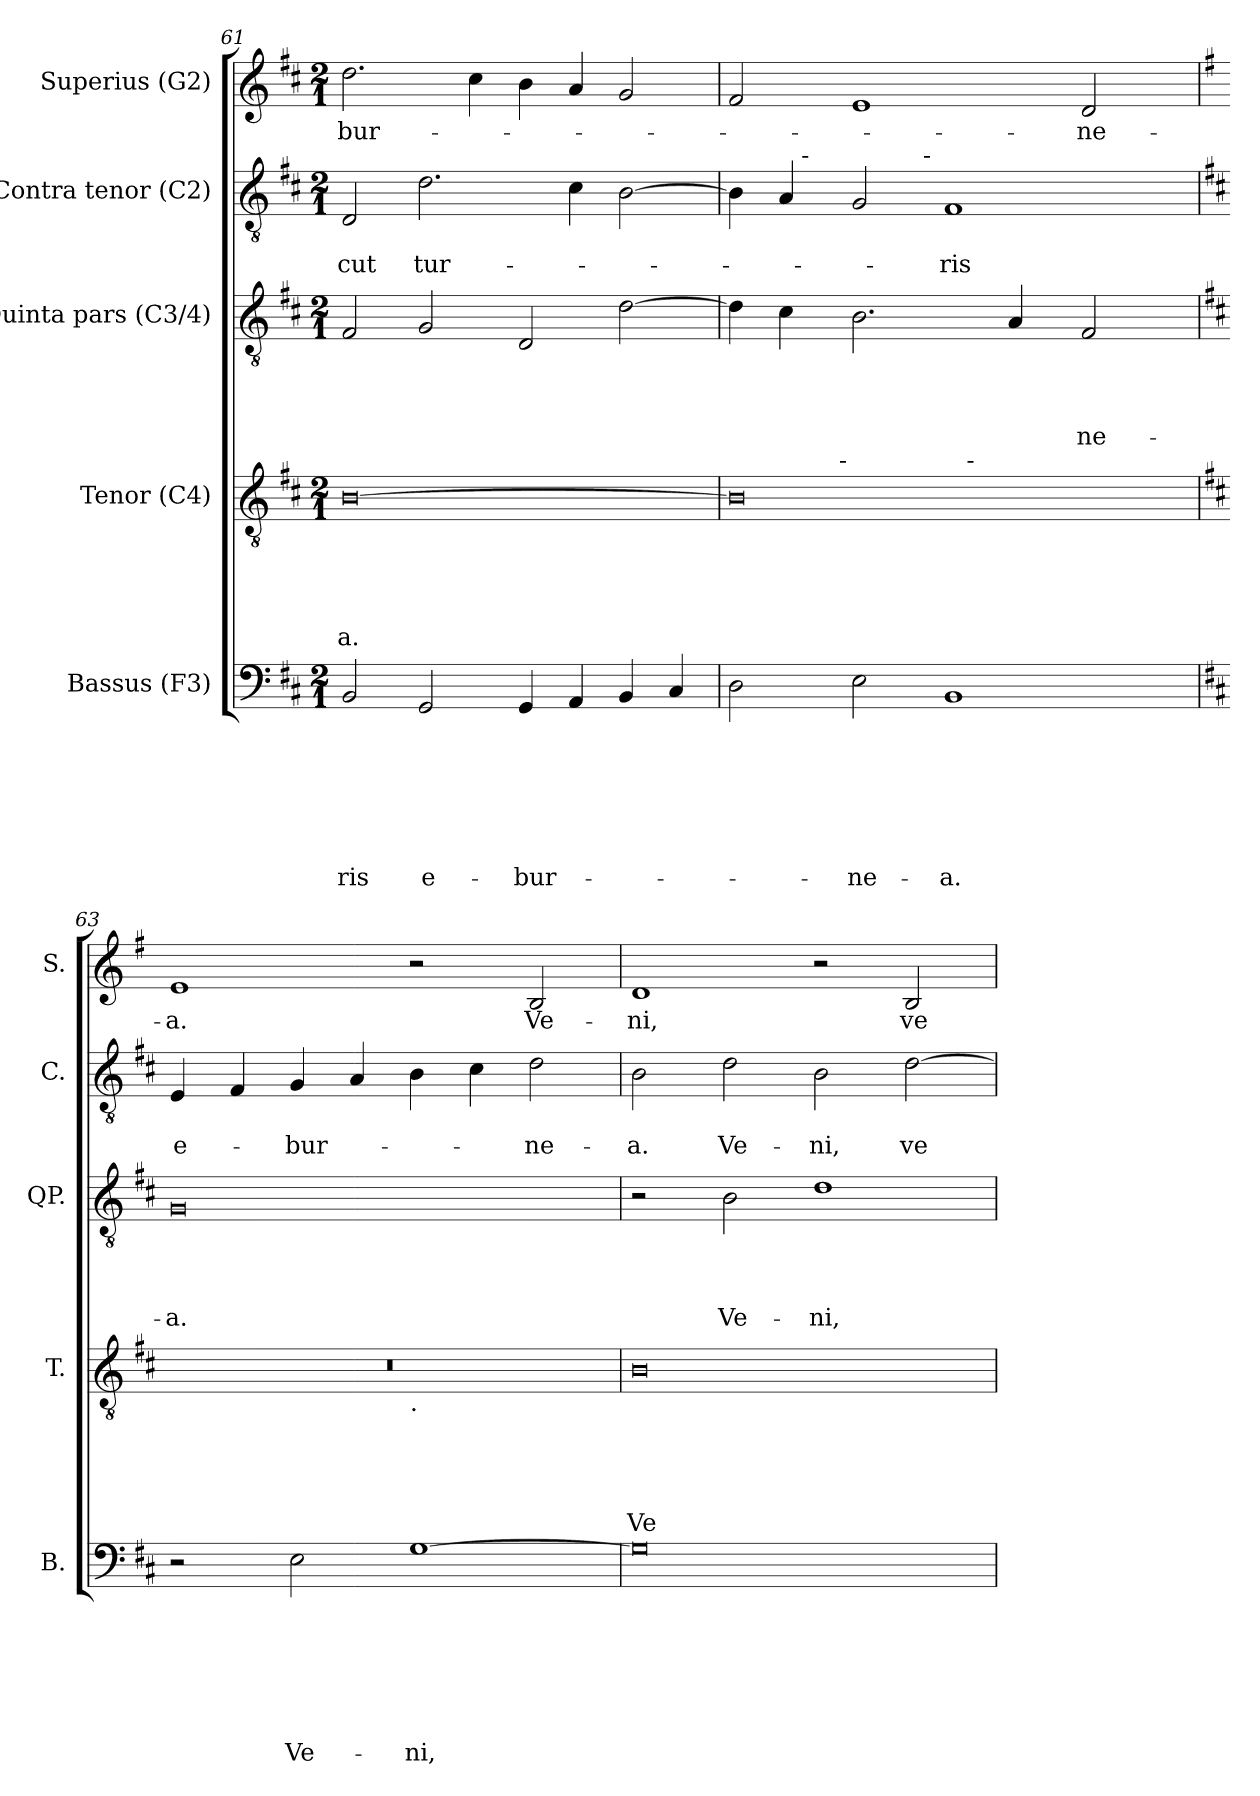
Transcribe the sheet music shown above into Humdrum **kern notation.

**kern	**text	**text	**text	**text	**text	**text	**text	**kern	**text	**text	**text	**text	**text	**kern	**text	**text	**text	**text	**kern	**text	**text	**kern	**text
*part5	*part5	*part5	*part5	*part5	*part5	*part5	*part5	*part4	*part4	*part4	*part4	*part4	*part4	*part3	*part3	*part3	*part3	*part3	*part2	*part2	*part2	*part1	*part1
*staff5	*staff5	*staff5	*staff5	*staff5	*staff5	*staff5	*staff5	*staff4	*staff4	*staff4	*staff4	*staff4	*staff4	*staff3	*staff3	*staff3	*staff3	*staff3	*staff2	*staff2	*staff2	*staff1	*staff1
*I"Bassus (F3)	*	*	*	*	*	*	*	*I"Tenor (C4)	*	*	*	*	*	*I"Quinta pars (C3/4)	*	*	*	*	*I"Contra tenor (C2)	*	*	*I"Superius (G2)	*
*I'B.	*	*	*	*	*	*	*	*I'T.	*	*	*	*	*	*I'QP.	*	*	*	*	*I'C.	*	*	*I'S.	*
*clefF4	*	*	*	*	*	*	*	*clefGv2	*	*	*	*	*	*clefGv2	*	*	*	*	*clefGv2	*	*	*clefG2	*
*k[f#c#]	*	*	*	*	*	*	*	*k[f#c#]	*	*	*	*	*	*k[f#c#]	*	*	*	*	*k[f#c#]	*	*	*k[f#c#]	*
*D:	*	*	*	*	*	*	*	*D:	*	*	*	*	*	*D:	*	*	*	*	*D:	*	*	*D:	*
*M2/1	*	*	*	*	*	*	*	*M2/1	*	*	*	*	*	*M2/1	*	*	*	*	*M2/1	*	*	*M2/1	*
=61	=61	=61	=61	=61	=61	=61	=61	=61	=61	=61	=61	=61	=61	=61	=61	=61	=61	=61	=61	=61	=61	=61	=61
!	!	!	!	!	!	!	!LO:LY:b	!	!	!	!	!	!LO:LY:b:rj	!	!	!	!	!	!	!	!LO:LY:b	!	!LO:LY:b
2BB/	.	.	.	.	.	.	-ris	[>0B	.	.	.	.	-a.	2F#/	.	.	.	.	2D/	.	-cut	2.dd\	-bur-
!	!	!	!	!	!	!	!LO:LY:b	!	!	!	!	!	!	!	!	!	!	!	!	!	!LO:LY:b	!	!
2GG/	.	.	.	.	.	.	e-	.	.	.	.	.	.	2G/	.	.	.	.	2.d\	.	tur-	.	.
.	.	.	.	.	.	.	.	.	.	.	.	.	.	.	.	.	.	.	.	.	.	4cc#\	.
!	!	!	!	!	!	!	!LO:LY:b	!	!	!	!	!	!	!	!	!	!	!	!	!	!	!	!
4GG/	.	.	.	.	.	.	-bur-	.	.	.	.	.	.	2D/	.	.	.	.	.	.	.	4b\	.
4AA/	.	.	.	.	.	.	.	.	.	.	.	.	.	.	.	.	.	.	4c#\	.	.	4a/	.
4BB/	.	.	.	.	.	.	.	.	.	.	.	.	.	[>2d\	.	.	.	.	[>2B\	.	.	2g/	.
4C#/	.	.	.	.	.	.	.	.	.	.	.	.	.	.	.	.	.	.	.	.	.	.	.
!!LO:PB:g=z
=62	=62	=62	=62	=62	=62	=62	=62	=62	=62	=62	=62	=62	=62	=62	=62	=62	=62	=62	=62	=62	=62	=62	=62
*	*	*	*	*	*	*	*	*^	*	*	*	*	*	*	*	*	*	*	*^	*	*	*	*
*	*	*	*	*	*	*	*	*	*^	*	*	*	*	*	*	*	*	*	*	*	*^	*	*	*	*
2D\	.	.	.	.	.	.	.	0B]	4...ryy	1ryy	.	.	.	.	.	4d\]	.	.	.	.	4B\]	4ryy	2...ryy	.	.	2f#/	.
.	.	.	.	.	.	.	.	.	.	.	.	.	.	.	.	4c#\	.	.	.	.	4A/	16ryy	.	.	.	.	.
!	!	!	!	!	!	!	!	!	!	!	!	!	!	!	!	!	!	!	!	!	!	!LO:TX:a:t=-	!	!	!	!	!
.	.	.	.	.	.	.	.	.	.	.	.	.	.	.	.	.	.	.	.	.	.	1ryy	.	.	.	.	.
!	!	!	!	!	!	!	!	!	!LO:TX:a:t=-	!	!	!	!	!	!	!	!	!	!	!	!	!	!	!	!	!	!
.	.	.	.	.	.	.	.	.	1ryy	.	.	.	.	.	.	.	.	.	.	.	.	.	.	.	.	.	.
!	!	!	!	!	!	!	!LO:LY:b	!	!	!	!	!	!	!	!	!	!	!	!	!	!	!	!	!	!	!	!
2E\	.	.	.	.	.	.	-ne-	.	.	.	.	.	.	.	.	2.B\	.	.	.	.	2G/	.	.	.	.	1e	.
!	!	!	!	!	!	!	!	!	!	!	!	!	!	!	!	!	!	!	!	!	!	!	!LO:TX:a:t=-	!	!	!	!
.	.	.	.	.	.	.	.	.	.	.	.	.	.	.	.	.	.	.	.	.	.	.	1ryy	.	.	.	.
!	!	!	!	!	!	!	!LO:LY:b	!	!	!	!	!	!	!	!	!	!	!	!	!	!	!	!	!	!LO:LY:b	!	!
1BB	.	.	.	.	.	.	-a.	.	.	16ryy	.	.	.	.	.	.	.	.	.	.	1F#	.	.	.	-ris	.	.
!	!	!	!	!	!	!	!	!	!	!LO:TX:a:t=-	!	!	!	!	!	!	!	!	!	!	!	!	!	!	!	!	!
.	.	.	.	.	.	.	.	.	.	2...ryy	.	.	.	.	.	.	.	.	.	.	.	.	.	.	.	.	.
.	.	.	.	.	.	.	.	.	.	.	.	.	.	.	.	4A/	.	.	.	.	.	.	.	.	.	.	.
.	.	.	.	.	.	.	.	.	.	.	.	.	.	.	.	.	.	.	.	.	.	2ryy	.	.	.	.	.
.	.	.	.	.	.	.	.	.	2ryy	.	.	.	.	.	.	.	.	.	.	.	.	.	.	.	.	.	.
!	!	!	!	!	!	!	!	!	!	!	!	!	!	!	!	!	!	!	!	!LO:LY:b	!	!	!	!	!	!	!LO:LY:b
.	.	.	.	.	.	.	.	.	.	.	.	.	.	.	.	2F#/	.	.	.	-ne-	.	.	.	.	.	2d/	-ne-
.	.	.	.	.	.	.	.	.	.	.	.	.	.	.	.	.	.	.	.	.	.	8.ryy	.	.	.	.	.
.	.	.	.	.	.	.	.	.	.	.	.	.	.	.	.	.	.	.	.	.	.	.	16ryy	.	.	.	.
.	.	.	.	.	.	.	.	.	32ryy	.	.	.	.	.	.	.	.	.	.	.	.	.	.	.	.	.	.
*	*	*	*	*	*	*	*	*v	*v	*v	*	*	*	*	*	*	*	*	*	*	*v	*v	*v	*	*	*	*
=63	=63	=63	=63	=63	=63	=63	=63	=63	=63	=63	=63	=63	=63	=63	=63	=63	=63	=63	=63	=63	=63	=63	=63
*	*	*	*	*	*	*	*	*	*	*	*	*	*	*	*	*	*	*	*	*	*	*k[f#]	*
*	*	*	*	*	*	*	*	*	*	*	*	*	*	*	*	*	*	*	*	*	*	*G:	*
*	*	*	*	*	*	*	*	*^	*	*	*	*	*	*	*	*	*	*	*^	*	*	*	*
*	*	*	*	*	*	*	*	*	*^	*	*	*	*	*	*	*	*	*	*	*	*^	*	*	*	*
!	!	!	!	!	!	!	!	!	!	!	!	!	!	!	!	!	!	!	!	!LO:LY:b:rj	!	!	!	!	!LO:LY:b:rj	!	!LO:LY:b
*	*	*	*	*	*	*	*	*	*v	*v	*	*	*	*	*	*	*	*	*	*	*v	*v	*v	*	*	*	*
2r	.	.	.	.	.	.	.	0r	1ryy	.	.	.	.	.	0G	.	.	.	-a.	4E/	.	e-	1e	-a.
.	.	.	.	.	.	.	.	.	.	.	.	.	.	.	.	.	.	.	.	4F#/	.	.	.	.
!	!	!	!	!	!	!	!LO:LY:b	!	!	!	!	!	!	!	!	!	!	!	!	!	!	!LO:LY:b	!	!
2E\	.	.	.	.	.	.	Ve-	.	.	.	.	.	.	.	.	.	.	.	.	4G/	.	-bur-	.	.
.	.	.	.	.	.	.	.	.	.	.	.	.	.	.	.	.	.	.	.	4A/	.	.	.	.
!	!	!	!	!	!	!	!	!	!LO:TX:b:t=.	!	!	!	!	!	!	!	!	!	!	!	!	!	!	!
!	!	!	!	!	!	!	!LO:LY:b	!	!	!	!	!	!	!	!	!	!	!	!	!	!	!	!	!
[>1G	.	.	.	.	.	.	-ni,	.	1ryy	.	.	.	.	.	.	.	.	.	.	4B\	.	.	2r	.
.	.	.	.	.	.	.	.	.	.	.	.	.	.	.	.	.	.	.	.	4c#\	.	.	.	.
!	!	!	!	!	!	!	!	!	!	!	!	!	!	!	!	!	!	!	!	!	!	!LO:LY:b	!	!LO:LY:b
.	.	.	.	.	.	.	.	.	.	.	.	.	.	.	.	.	.	.	.	2d\	.	-ne-	2B/	Ve-
=64	=64	=64	=64	=64	=64	=64	=64	=64	=64	=64	=64	=64	=64	=64	=64	=64	=64	=64	=64	=64	=64	=64	=64	=64
!	!	!	!	!	!	!	!	!	!	!	!	!	!	!LO:LY:b:rj	!	!	!	!	!	!	!	!LO:LY:b	!	!LO:LY:b
*	*	*	*	*	*	*	*	*v	*v	*	*	*	*	*	*	*	*	*	*	*	*	*	*	*
0G]	.	.	.	.	.	.	.	0B	.	.	.	.	Ve-	2r	.	.	.	.	2B\	.	-a.	1d	-ni,
!	!	!	!	!	!	!	!	!	!	!	!	!	!	!	!	!	!	!LO:LY:b	!	!	!LO:LY:b	!	!
.	.	.	.	.	.	.	.	.	.	.	.	.	.	2B\	.	.	.	Ve-	2d\	.	Ve-	.	.
!	!	!	!	!	!	!	!	!	!	!	!	!	!	!	!	!	!	!LO:LY:b	!	!	!LO:LY:b	!	!
.	.	.	.	.	.	.	.	.	.	.	.	.	.	1d	.	.	.	-ni,	2B\	.	-ni,	2r	.
!	!	!	!	!	!	!	!	!	!	!	!	!	!	!	!	!	!	!	!	!	!LO:LY:b	!	!LO:LY:b
.	.	.	.	.	.	.	.	.	.	.	.	.	.	.	.	.	.	.	[>2d\	.	ve-	2B/	ve-
=	=	=	=	=	=	=	=	=	=	=	=	=	=	=	=	=	=	=	=	=	=	=	=
*-	*-	*-	*-	*-	*-	*-	*-	*-	*-	*-	*-	*-	*-	*-	*-	*-	*-	*-	*-	*-	*-	*-	*-
